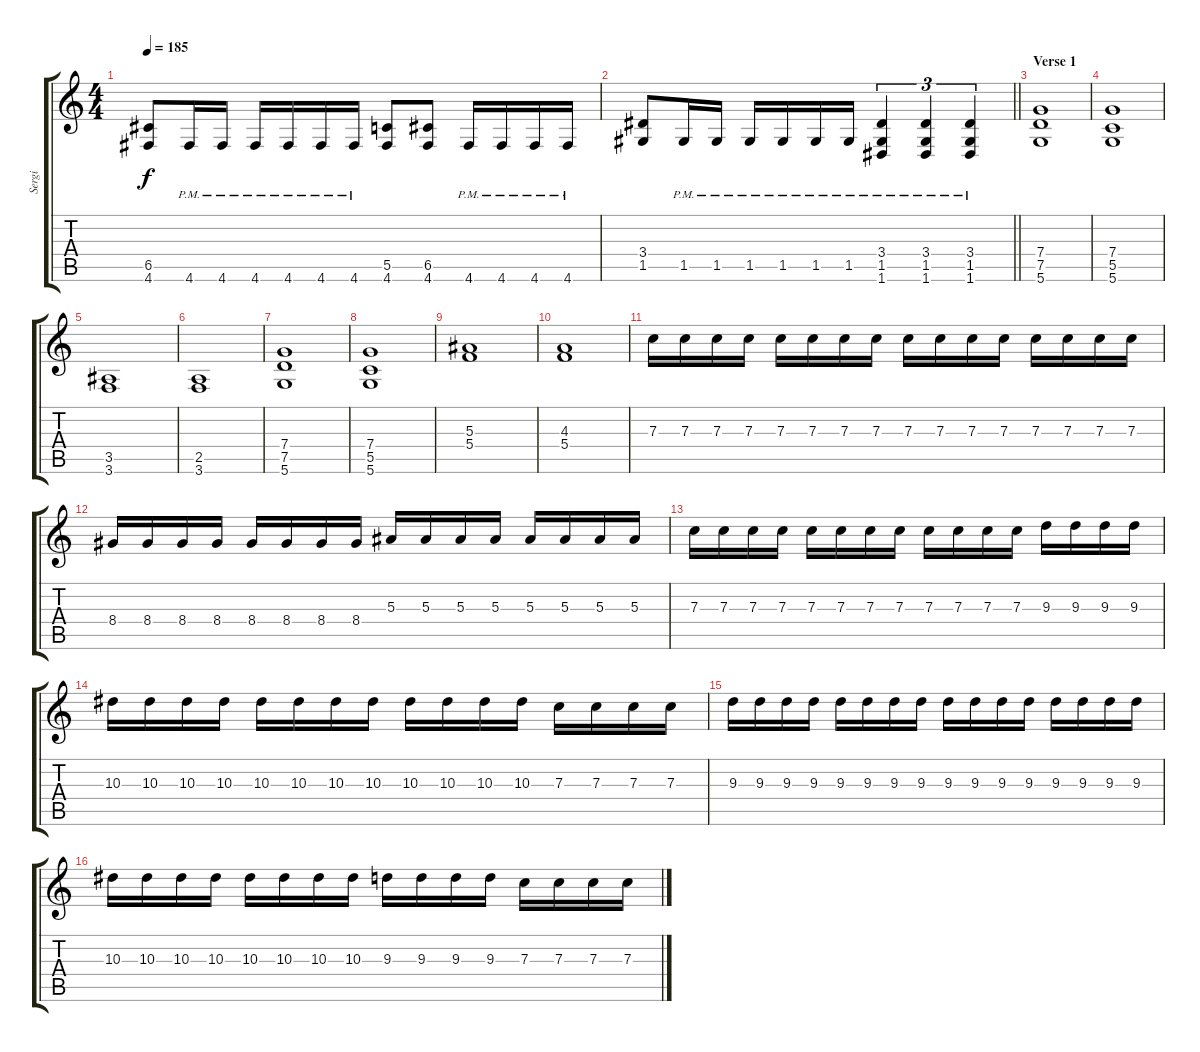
\track ("Sergi" "Sergi") {instrument distortionguitar}
\staff {score tabs}
\tuning (D4 A3 F3 C3 G2 D2) {hide}
\ts (4 4)
\tempo 185
\clef g2
\ks c
(6.5 4.6).8{dy f} 4.6{pm}.16 4.6{pm}.16 4.6{pm}.16 4.6{pm}.16 4.6{pm}.16 4.6{pm}.16 (5.5 4.6).8 (6.5 4.6).8 4.6{pm}.16 4.6{pm}.16 4.6{pm}.16 4.6{pm}.16 |
\barLineRight lightlight
(3.4 1.5).8 1.5{pm}.16 1.5{pm}.16 1.5{pm}.16 1.5{pm}.16 1.5{pm}.16 1.5{pm}.16 (3.4{pm} 1.5{pm} 1.6{pm}).4{tu (3 2)} (3.4{pm} 1.5{pm} 1.6{pm}).4{tu (3 2)} (3.4{pm} 1.5{pm} 1.6{pm}).4{tu (3 2)} |
\section ("" "Verse 1")
(7.4 7.5 5.6).1 |
(7.4 5.5 5.6).1 |
(3.5 3.6).1 |
(2.5 3.6).1 |
(7.4 7.5 5.6).1 |
(7.4 5.5 5.6).1 |
(5.3 5.4).1 |
(4.3 5.4).1 |
7.3.16 7.3.16 7.3.16 7.3.16 7.3.16 7.3.16 7.3.16 7.3.16 7.3.16 7.3.16 7.3.16 7.3.16 7.3.16 7.3.16 7.3.16 7.3.16 |
8.4.16 8.4.16 8.4.16 8.4.16 8.4.16 8.4.16 8.4.16 8.4.16 5.3.16 5.3.16 5.3.16 5.3.16 5.3.16 5.3.16 5.3.16 5.3.16 |
7.3.16 7.3.16 7.3.16 7.3.16 7.3.16 7.3.16 7.3.16 7.3.16 7.3.16 7.3.16 7.3.16 7.3.16 9.3.16 9.3.16 9.3.16 9.3.16 |
10.3.16 10.3.16 10.3.16 10.3.16 10.3.16 10.3.16 10.3.16 10.3.16 10.3.16 10.3.16 10.3.16 10.3.16 7.3.16 7.3.16 7.3.16 7.3.16 |
9.3.16 9.3.16 9.3.16 9.3.16 9.3.16 9.3.16 9.3.16 9.3.16 9.3.16 9.3.16 9.3.16 9.3.16 9.3.16 9.3.16 9.3.16 9.3.16 |
10.3.16 10.3.16 10.3.16 10.3.16 10.3.16 10.3.16 10.3.16 10.3.16 9.3.16 9.3.16 9.3.16 9.3.16 7.3.16 7.3.16 7.3.16 7.3.16
